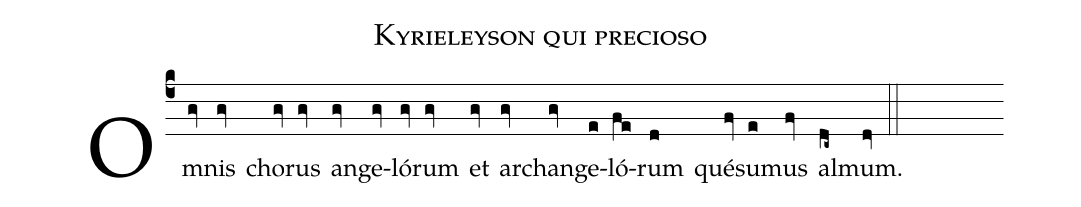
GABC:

name: Kyrieleyson qui precioso;
%%
(c4) Om(gv)nis(gv) cho(gv)rus(gv) an(gv)ge(gv)ló(gv)rum(gv) et(gv) arch(gv)an(gv)ge(e)ló(fe)rum(d) qué(fv)su(e)mus(fv) al(dc~)mum.(dv) (::)
